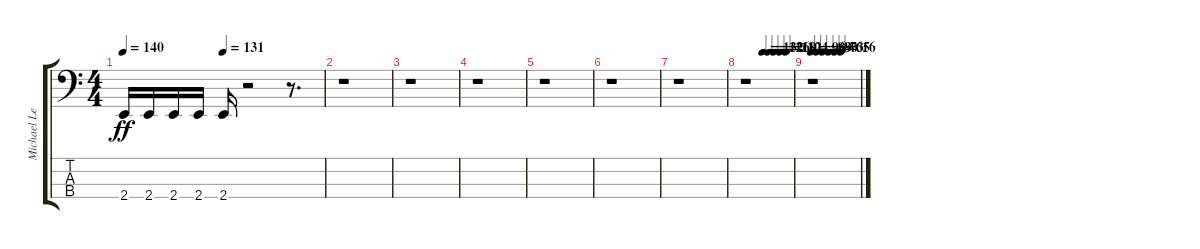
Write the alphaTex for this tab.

\track ("Michael LePond" "Michael Le") {instrument electricbassfinger}
\staff {score tabs}
\tuning (F2 C2 G1 D1) {hide}
\ts (4 4)
\tempo 140
\tempo (131 0.5)
\clef f4
\ks c
2.4.16{dy ff} 2.4.16 2.4.16 2.4.16 2.4.16 r.2 r.8{d} |
r.1 |
r.1 |
r.1 |
r.1 |
r.1 |
r.1 |
\tempo (132 0.375)
\tempo (126 0.5)
\tempo (118 0.625)
\tempo (112 0.75)
\tempo (104 0.875)
r.1 |
\tempo 96
\tempo (89 0.125)
\tempo (80 0.25)
\tempo (73 0.375)
\tempo (65 0.5)
\tempo (16 0.625)
r.1
